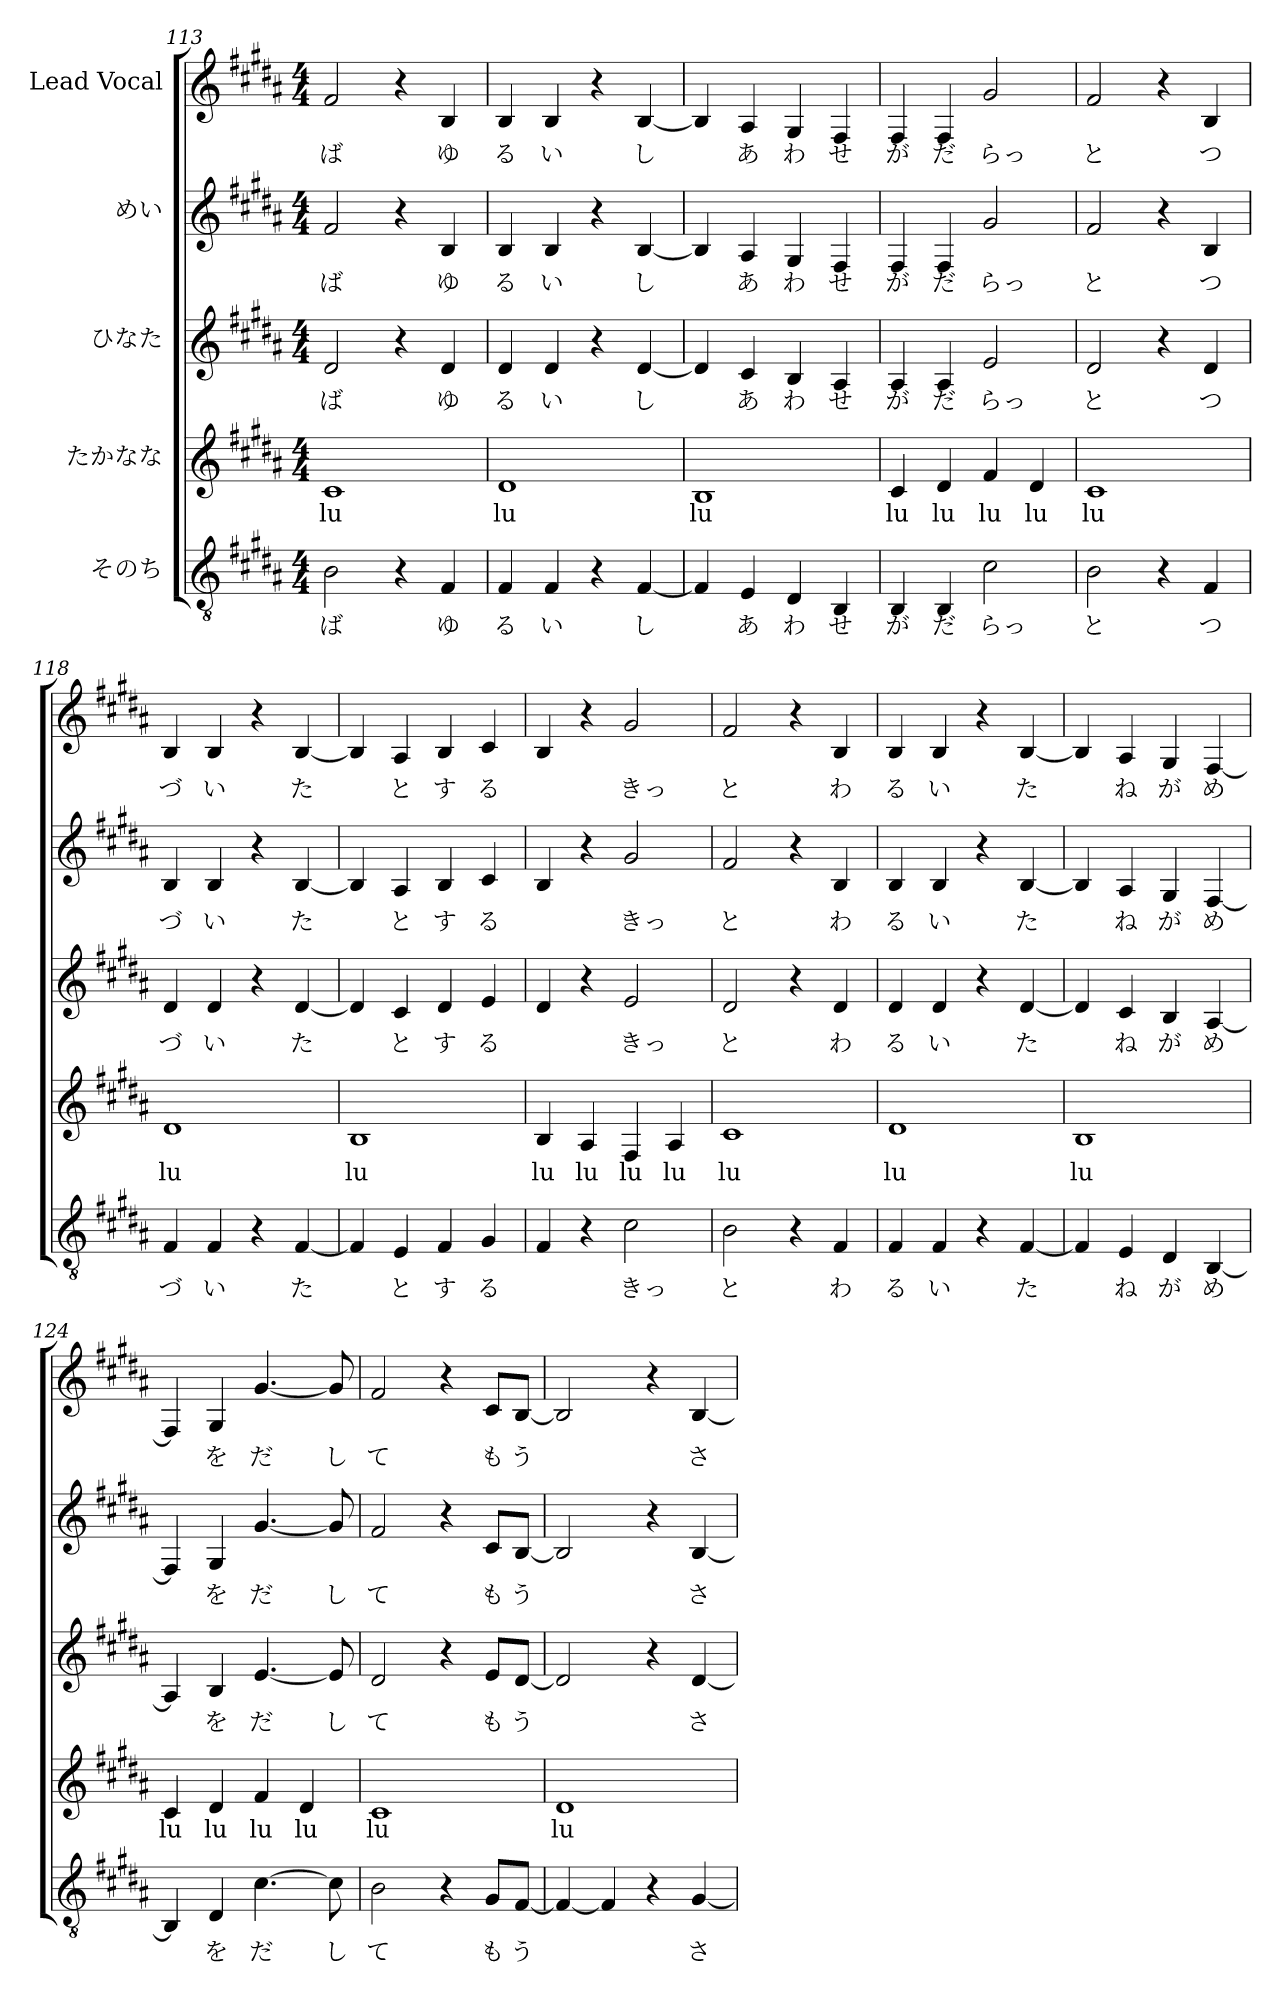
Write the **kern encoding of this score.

**kern	**text	**kern	**text	**kern	**text	**kern	**text	**kern	**text
*part5	*part5	*part4	*part4	*part3	*part3	*part2	*part2	*part1	*part1
*staff5	*staff5	*staff4	*staff4	*staff3	*staff3	*staff2	*staff2	*staff1	*staff1
*I"そのち	*	*I"たかなな	*	*I"ひなた	*	*I"めい	*	*I"Lead Vocal	*
*clefGv2	*	*clefG2	*	*clefG2	*	*clefG2	*	*clefG2	*
*k[f#c#g#d#a#]	*	*k[f#c#g#d#a#]	*	*k[f#c#g#d#a#]	*	*k[f#c#g#d#a#]	*	*k[f#c#g#d#a#]	*
*M4/4	*	*M4/4	*	*M4/4	*	*M4/4	*	*M4/4	*
=113	=113	=113	=113	=113	=113	=113	=113	=113	=113
2B	ば	1c#	lu	2d#	ば	2f#	ば	2f#	ば
4r	.	.	.	4r	.	4r	.	4r	.
4F#	ゆ	.	.	4d#	ゆ	4B	ゆ	4B	ゆ
=114	=114	=114	=114	=114	=114	=114	=114	=114	=114
4F#	る	1d#	lu	4d#	る	4B	る	4B	る
4F#	い	.	.	4d#	い	4B	い	4B	い
4r	.	.	.	4r	.	4r	.	4r	.
[4F#	し	.	.	[4d#	し	[4B	し	[4B	し
=115	=115	=115	=115	=115	=115	=115	=115	=115	=115
4F#]	.	1B	lu	4d#]	.	4B]	.	4B]	.
4E	あ	.	.	4c#	あ	4A#	あ	4A#	あ
4D#	わ	.	.	4B	わ	4G#	わ	4G#	わ
4BB	せ	.	.	4A#	せ	4F#	せ	4F#	せ
=116	=116	=116	=116	=116	=116	=116	=116	=116	=116
4BB	が	4c#	lu	4A#	が	4F#	が	4F#	が
4BB	だ	4d#	lu	4A#	だ	4F#	だ	4F#	だ
2c#	らっ	4f#	lu	2e	らっ	2g#	らっ	2g#	らっ
.	.	4d#	lu	.	.	.	.	.	.
=117	=117	=117	=117	=117	=117	=117	=117	=117	=117
2B	と	1c#	lu	2d#	と	2f#	と	2f#	と
4r	.	.	.	4r	.	4r	.	4r	.
4F#	つ	.	.	4d#	つ	4B	つ	4B	つ
=118	=118	=118	=118	=118	=118	=118	=118	=118	=118
4F#	づ	1d#	lu	4d#	づ	4B	づ	4B	づ
4F#	い	.	.	4d#	い	4B	い	4B	い
4r	.	.	.	4r	.	4r	.	4r	.
[4F#	た	.	.	[4d#	た	[4B	た	[4B	た
=119	=119	=119	=119	=119	=119	=119	=119	=119	=119
4F#]	.	1B	lu	4d#]	.	4B]	.	4B]	.
4E	と	.	.	4c#	と	4A#	と	4A#	と
4F#	す	.	.	4d#	す	4B	す	4B	す
4G#	る	.	.	4e	る	4c#	る	4c#	る
=120	=120	=120	=120	=120	=120	=120	=120	=120	=120
4F#	.	4B	lu	4d#	.	4B	.	4B	.
4r	.	4A#	lu	4r	.	4r	.	4r	.
2c#	きっ	4F#	lu	2e	きっ	2g#	きっ	2g#	きっ
.	.	4A#	lu	.	.	.	.	.	.
=121	=121	=121	=121	=121	=121	=121	=121	=121	=121
2B	と	1c#	lu	2d#	と	2f#	と	2f#	と
4r	.	.	.	4r	.	4r	.	4r	.
4F#	わ	.	.	4d#	わ	4B	わ	4B	わ
=122	=122	=122	=122	=122	=122	=122	=122	=122	=122
4F#	る	1d#	lu	4d#	る	4B	る	4B	る
4F#	い	.	.	4d#	い	4B	い	4B	い
4r	.	.	.	4r	.	4r	.	4r	.
[4F#	た	.	.	[4d#	た	[4B	た	[4B	た
=123	=123	=123	=123	=123	=123	=123	=123	=123	=123
4F#]	.	1B	lu	4d#]	.	4B]	.	4B]	.
4E	ね	.	.	4c#	ね	4A#	ね	4A#	ね
4D#	が	.	.	4B	が	4G#	が	4G#	が
[4BB	め	.	.	[4A#	め	[4F#	め	[4F#	め
=124	=124	=124	=124	=124	=124	=124	=124	=124	=124
4BB]	.	4c#	lu	4A#]	.	4F#]	.	4F#]	.
4D#	を	4d#	lu	4B	を	4G#	を	4G#	を
[4.c#	だ	4f#	lu	[4.e	だ	[4.g#	だ	[4.g#	だ
.	.	4d#	lu	.	.	.	.	.	.
8c#]	し	.	.	8e]	し	8g#]	し	8g#]	し
=125	=125	=125	=125	=125	=125	=125	=125	=125	=125
2B	て	1c#	lu	2d#	て	2f#	て	2f#	て
4r	.	.	.	4r	.	4r	.	4r	.
8G#L	も	.	.	8eL	も	8c#L	も	8c#L	も
[8F#J	う	.	.	[8d#J	う	[8BJ	う	[8BJ	う
=126	=126	=126	=126	=126	=126	=126	=126	=126	=126
4F#_	.	1d#	lu	2d#]	.	2B]	.	2B]	.
4F#]	.	.	.	.	.	.	.	.	.
4r	.	.	.	4r	.	4r	.	4r	.
[4G#	さ	.	.	[4d#	さ	[4B	さ	[4B	さ
=	=	=	=	=	=	=	=	=	=
*-	*-	*-	*-	*-	*-	*-	*-	*-	*-
